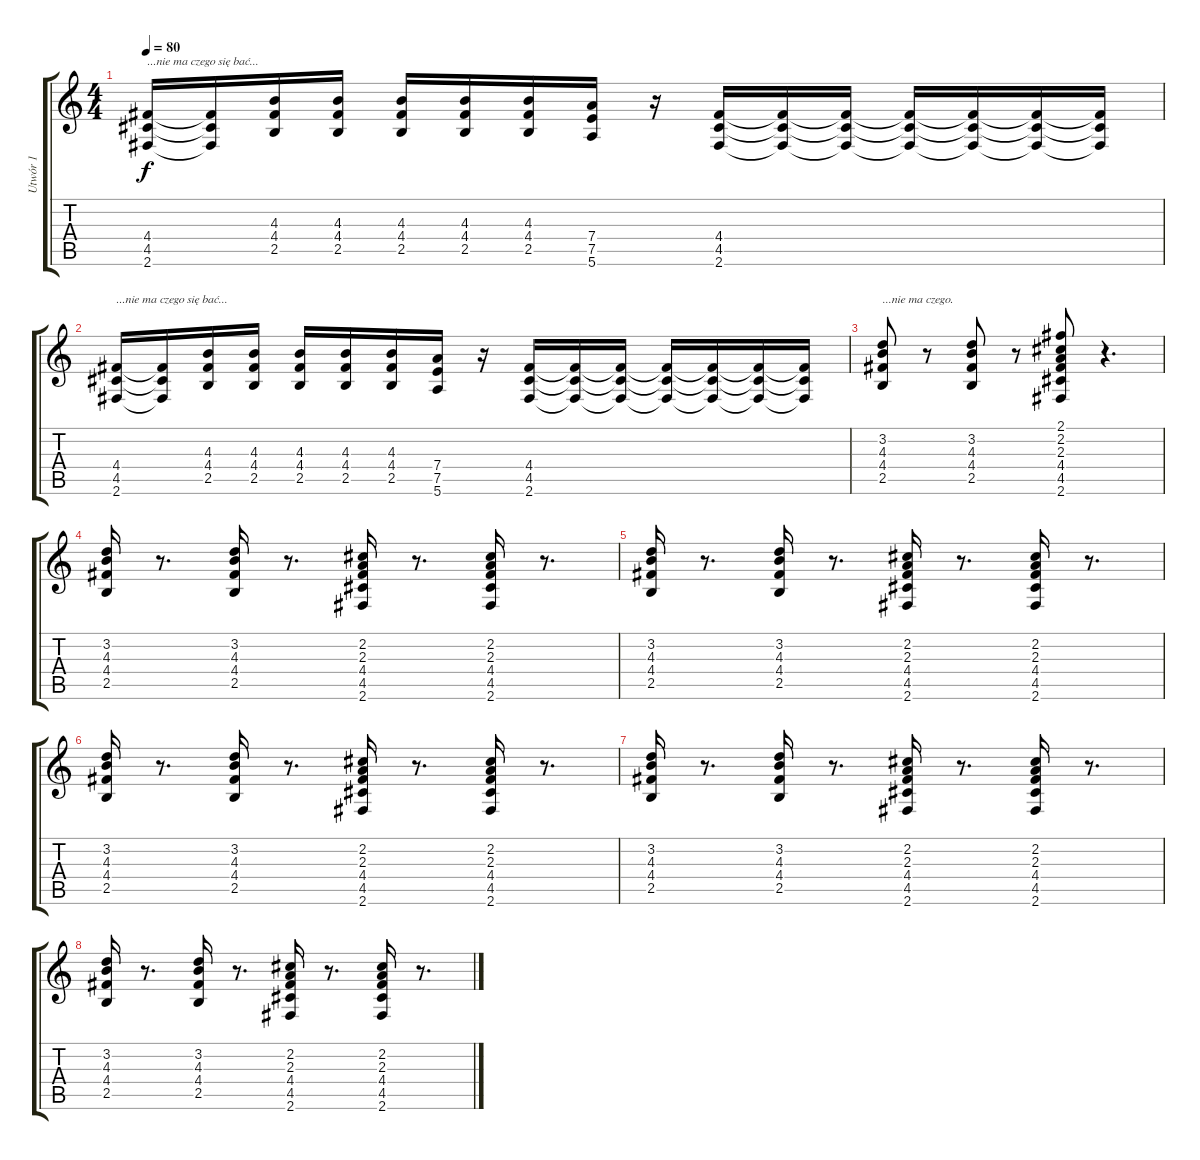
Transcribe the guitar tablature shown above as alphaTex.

\track ("Utwór 1" "Utwór 1") {instrument distortionguitar}
\staff {score tabs}
\tuning (E4 B3 G3 D3 A2 E2) {hide}
\ts (4 4)
\tempo 80
\clef g2
\ks c
(4.4 4.5 2.6).16{txt "...nie ma czego się bać..." dy f} (4.4{t} 4.5{t} 2.6{t}).16 (4.3 4.4 2.5).16 (4.3 4.4 2.5).16 (4.3 4.4 2.5).16 (4.3 4.4 2.5).16 (4.3 4.4 2.5).16 (7.4 7.5 5.6).16 r.16 (4.4 4.5 2.6).16 (4.4{t} 4.5{t} 2.6{t}).16 (4.4{t} 4.5{t} 2.6{t}).16 (4.4{t} 4.5{t} 2.6{t}).16 (4.4{t} 4.5{t} 2.6{t}).16 (4.4{t} 4.5{t} 2.6{t}).16 (4.4{t} 4.5{t} 2.6{t}).16 |
(4.4 4.5 2.6).16{txt "...nie ma czego się bać..."} (4.4{t} 4.5{t} 2.6{t}).16 (4.3 4.4 2.5).16 (4.3 4.4 2.5).16 (4.3 4.4 2.5).16 (4.3 4.4 2.5).16 (4.3 4.4 2.5).16 (7.4 7.5 5.6).16 r.16 (4.4 4.5 2.6).16 (4.4{t} 4.5{t} 2.6{t}).16 (4.4{t} 4.5{t} 2.6{t}).16 (4.4{t} 4.5{t} 2.6{t}).16 (4.4{t} 4.5{t} 2.6{t}).16 (4.4{t} 4.5{t} 2.6{t}).16 (4.4{t} 4.5{t} 2.6{t}).16 |
(3.2 4.3 4.4 2.5).8{txt "...nie ma czego."} r.8 (3.2 4.3 4.4 2.5).8 r.8 (2.1 2.2 2.3 4.4 4.5 2.6).8 r.4{d} |
(3.2 4.3 4.4 2.5).16 r.8{d} (3.2 4.3 4.4 2.5).16 r.8{d} (2.2 2.3 4.4 4.5 2.6).16 r.8{d} (2.2 2.3 4.4 4.5 2.6).16 r.8{d} |
(3.2 4.3 4.4 2.5).16 r.8{d} (3.2 4.3 4.4 2.5).16 r.8{d} (2.2 2.3 4.4 4.5 2.6).16 r.8{d} (2.2 2.3 4.4 4.5 2.6).16 r.8{d} |
(3.2 4.3 4.4 2.5).16 r.8{d} (3.2 4.3 4.4 2.5).16 r.8{d} (2.2 2.3 4.4 4.5 2.6).16 r.8{d} (2.2 2.3 4.4 4.5 2.6).16 r.8{d} |
(3.2 4.3 4.4 2.5).16 r.8{d} (3.2 4.3 4.4 2.5).16 r.8{d} (2.2 2.3 4.4 4.5 2.6).16 r.8{d} (2.2 2.3 4.4 4.5 2.6).16 r.8{d} |
(3.2 4.3 4.4 2.5).16 r.8{d} (3.2 4.3 4.4 2.5).16 r.8{d} (2.2 2.3 4.4 4.5 2.6).16 r.8{d} (2.2 2.3 4.4 4.5 2.6).16 r.8{d}
